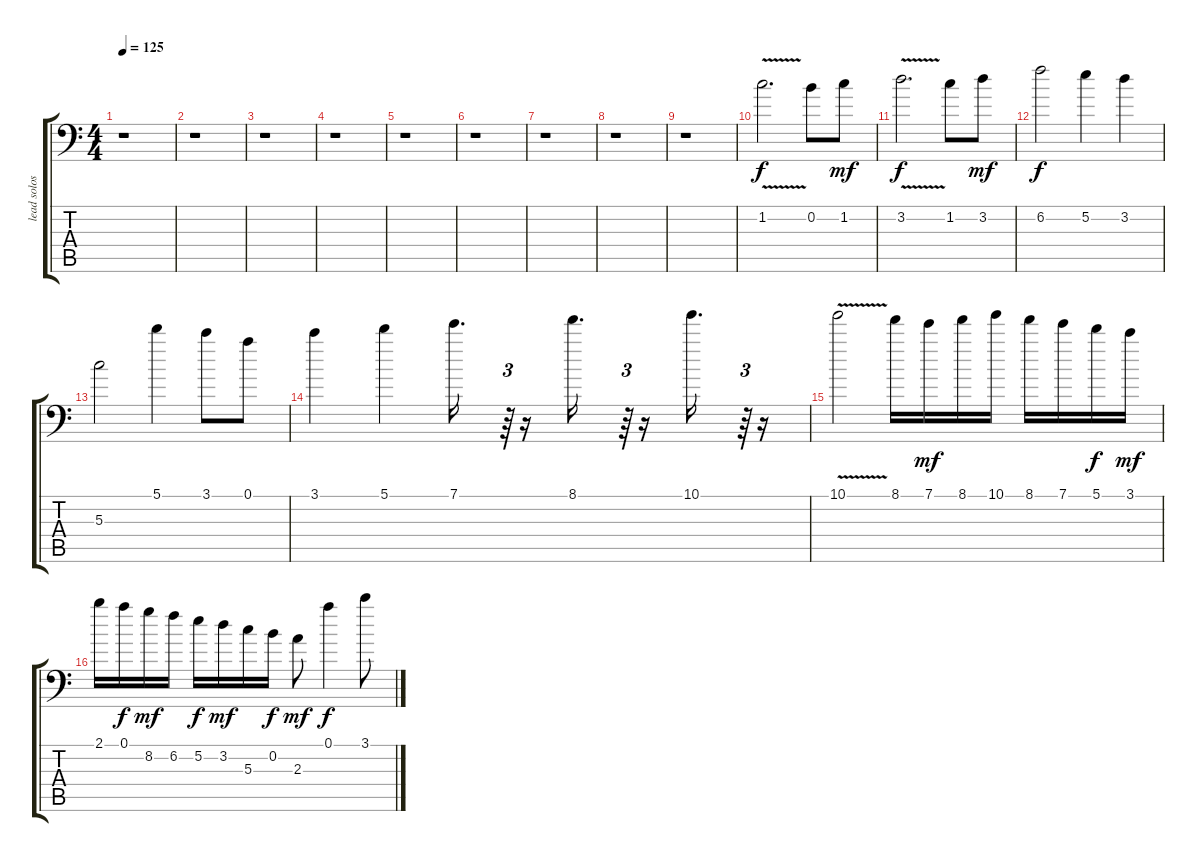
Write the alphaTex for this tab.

\track ("lead solos" "lead solos") {instrument distortionguitar}
\staff {score tabs}
\tuning (A4 B3 G3 D3 A2 A1) {hide}
\ts (4 4)
\tempo 125
\clef f4
\ks c
r.1{dy f} |
r.1 |
r.1 |
r.1 |
r.1 |
r.1 |
r.1 |
r.1 |
r.1 |
1.2{v}.2{d} 0.2.8 1.2.8{dy mf} |
3.2{v}.2{d dy f} 1.2.8 3.2.8{dy mf} |
6.2.2{dy f} 5.2.4 3.2.4 |
5.3.2 5.1.4 3.1.8 0.1.8 |
3.1.4 5.1.4 7.1.16{d} r.64{tu (3 2)} r.16 8.1.16{d} r.64{tu (3 2)} r.16 10.1.16{d} r.64{tu (3 2)} r.16 |
10.1{v}.2 8.1.16 7.1.16{dy mf} 8.1.16 10.1.16 8.1.16 7.1.16 5.1.16{dy f} 3.1.16{dy mf} |
2.1.16 0.1.16{dy f} 8.2.16{dy mf} 6.2.16 5.2.16{dy f} 3.2.16{dy mf} 5.3.16 0.2.16{dy f} 2.3.8{dy mf} 0.1.4{dy f} 3.1.8
